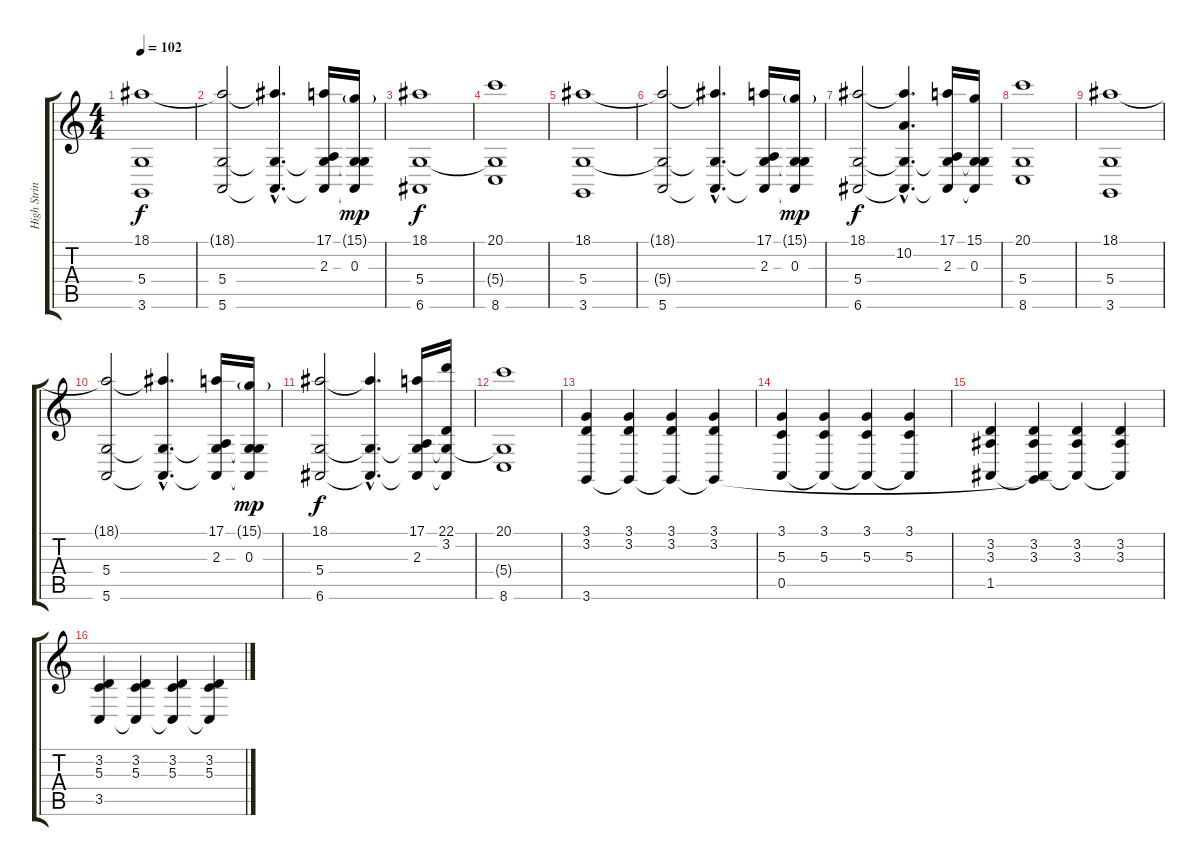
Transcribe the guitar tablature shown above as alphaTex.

\track ("High Strings" "High Strin") {instrument stringensemble1}
\staff {score tabs}
\tuning (E4 B3 G3 D3 A2 E2) {hide}
\ts (4 4)
\tempo 102
\clef g2
\ks c
(18.1 5.4 3.6).1{dy f} |
(18.1{t} 5.4 5.6).2 (18.1{hac t} 5.4{hac t} 5.6{hac t}).4{d} (17.1 2.3 5.4{t} 5.6{t}).16 (15.1{g} 0.3 5.4{t} 5.6{t}).16{dy mp} |
(18.1 5.4 6.6).1{dy f} |
(20.1 5.4{t} 8.6).1 |
(18.1 5.4 3.6).1 |
(18.1{t} 5.4{t} 5.6).2 (18.1{hac t} 5.4{hac t} 5.6{hac t}).4{d} (17.1 2.3 5.4{t} 5.6{t}).16 (15.1{g} 0.3 5.4{t} 5.6{t}).16{dy mp} |
(18.1 5.4 6.6).2{dy f} (18.1{hac t} 10.2{hac} 5.4{hac t} 6.6{hac t}).4{d} (17.1 2.3 5.4{t} 6.6{t}).16 (15.1 0.3 5.4{t} 6.6{t}).16 |
(20.1 5.4 8.6).1 |
(18.1 5.4 3.6).1 |
(18.1{t} 5.4 5.6).2 (18.1{hac t} 5.4{hac t} 5.6{hac t}).4{d} (17.1 2.3 5.4{t} 5.6{t}).16 (15.1{g} 0.3 5.4{t} 5.6{t}).16{dy mp} |
(18.1 5.4 6.6).2{dy f} (18.1{hac t} 5.4{hac t} 6.6{hac t}).4{d} (17.1 2.3 5.4{t} 6.6{t}).16 (22.1 3.2 5.4{t} 6.6{t}).16 |
(20.1 5.4{t} 8.6).1 |
(3.1 3.2 3.6).4 (3.1 3.2 3.6{t}).4 (3.1 3.2 3.6{t}).4 (3.1 3.2 3.6{t}).4 |
(3.1 5.3 0.5).4 (3.1 5.3 0.5{t}).4 (3.1 5.3 0.5{t}).4 (3.1 5.3 0.5{t}).4 |
(3.2 3.3 1.5).4 (3.2 3.3 1.5{t} 3.6{t}).4 (3.2 3.3 1.5{t}).4 (3.2 3.3 1.5{t}).4 |
(3.2 5.3 3.5).4 (3.2 5.3 3.5{t}).4 (3.2 5.3 3.5{t}).4 (3.2 5.3 3.5{t}).4
